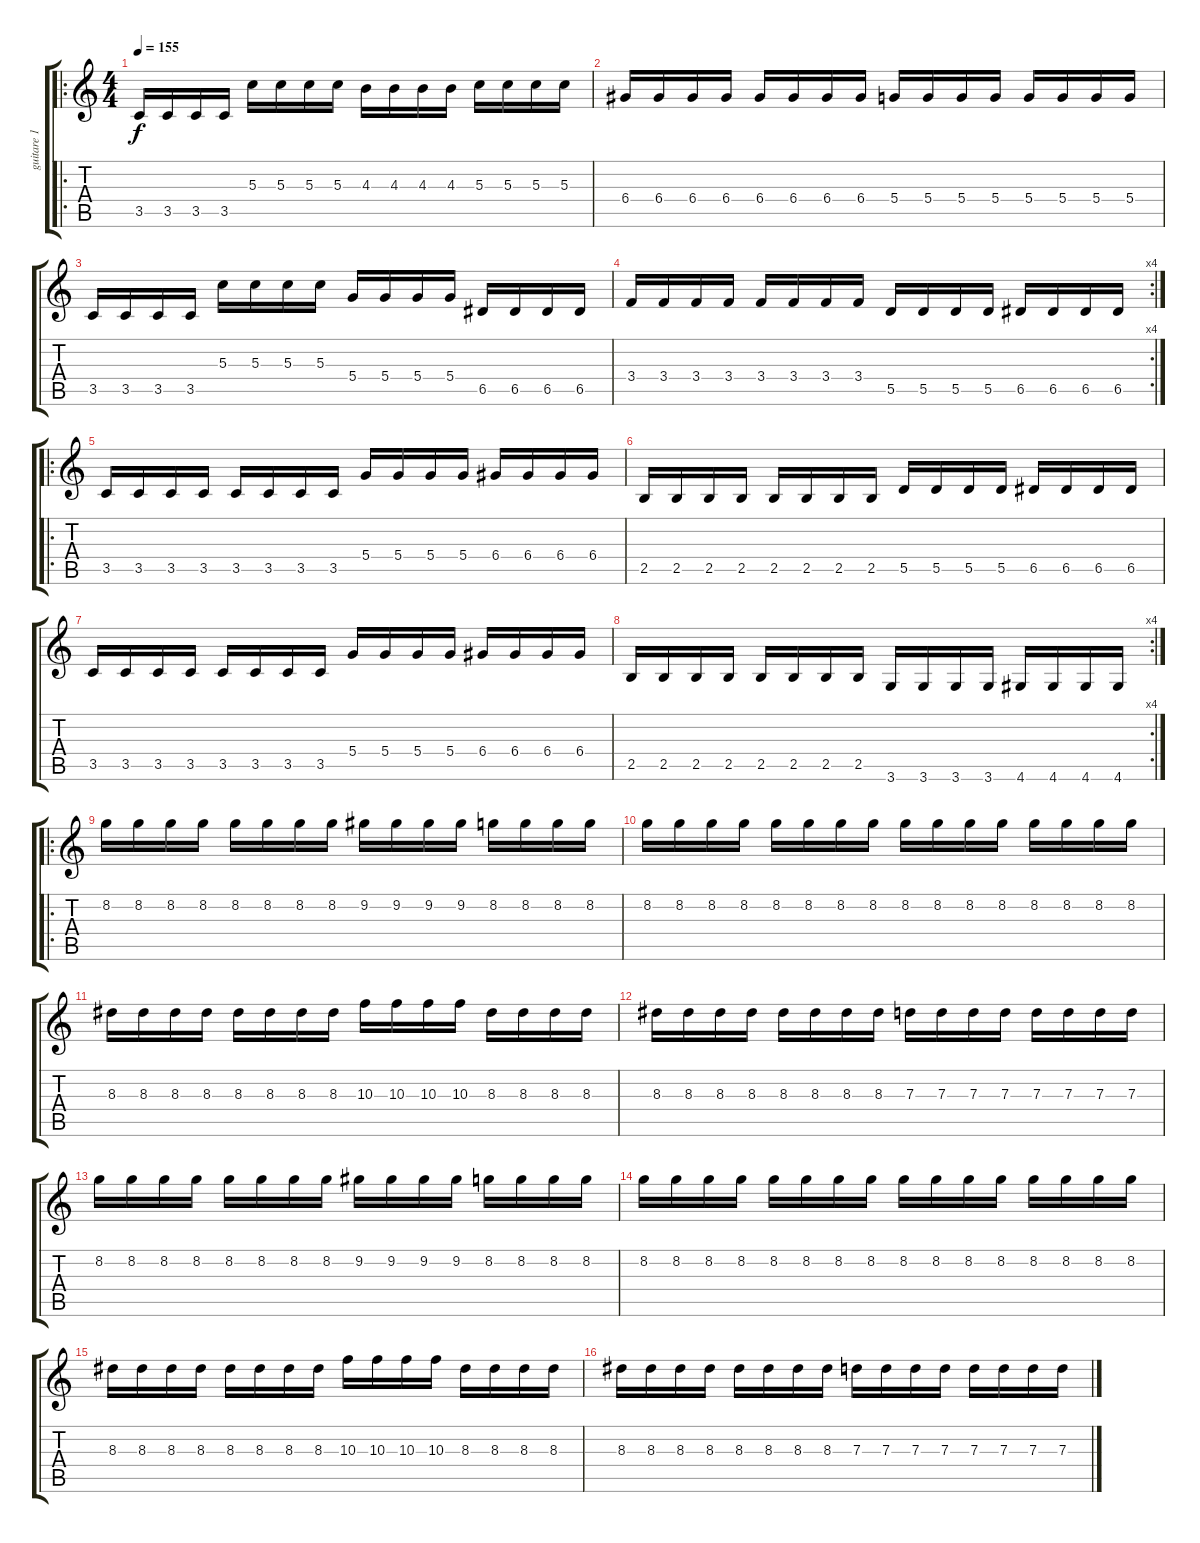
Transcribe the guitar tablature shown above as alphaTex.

\track ("guitare 1" "guitare 1") {instrument distortionguitar}
\staff {score tabs}
\tuning (E4 B3 G3 D3 A2 E2) {hide}
\ro
\ts (4 4)
\tempo 155
\clef g2
\ks c
3.5.16{dy f} 3.5.16 3.5.16 3.5.16 5.3.16 5.3.16 5.3.16 5.3.16 4.3.16 4.3.16 4.3.16 4.3.16 5.3.16 5.3.16 5.3.16 5.3.16 |
6.4.16 6.4.16 6.4.16 6.4.16 6.4.16 6.4.16 6.4.16 6.4.16 5.4.16 5.4.16 5.4.16 5.4.16 5.4.16 5.4.16 5.4.16 5.4.16 |
3.5.16 3.5.16 3.5.16 3.5.16 5.3.16 5.3.16 5.3.16 5.3.16 5.4.16 5.4.16 5.4.16 5.4.16 6.5.16 6.5.16 6.5.16 6.5.16 |
\rc 4
3.4.16 3.4.16 3.4.16 3.4.16 3.4.16 3.4.16 3.4.16 3.4.16 5.5.16 5.5.16 5.5.16 5.5.16 6.5.16 6.5.16 6.5.16 6.5.16 |
\ro
3.5.16 3.5.16 3.5.16 3.5.16 3.5.16 3.5.16 3.5.16 3.5.16 5.4.16 5.4.16 5.4.16 5.4.16 6.4.16 6.4.16 6.4.16 6.4.16 |
2.5.16 2.5.16 2.5.16 2.5.16 2.5.16 2.5.16 2.5.16 2.5.16 5.5.16 5.5.16 5.5.16 5.5.16 6.5.16 6.5.16 6.5.16 6.5.16 |
3.5.16 3.5.16 3.5.16 3.5.16 3.5.16 3.5.16 3.5.16 3.5.16 5.4.16 5.4.16 5.4.16 5.4.16 6.4.16 6.4.16 6.4.16 6.4.16 |
\rc 4
2.5.16 2.5.16 2.5.16 2.5.16 2.5.16 2.5.16 2.5.16 2.5.16 3.6.16 3.6.16 3.6.16 3.6.16 4.6.16 4.6.16 4.6.16 4.6.16 |
\ro
8.2.16 8.2.16 8.2.16 8.2.16 8.2.16 8.2.16 8.2.16 8.2.16 9.2.16 9.2.16 9.2.16 9.2.16 8.2.16 8.2.16 8.2.16 8.2.16 |
8.2.16 8.2.16 8.2.16 8.2.16 8.2.16 8.2.16 8.2.16 8.2.16 8.2.16 8.2.16 8.2.16 8.2.16 8.2.16 8.2.16 8.2.16 8.2.16 |
8.3.16 8.3.16 8.3.16 8.3.16 8.3.16 8.3.16 8.3.16 8.3.16 10.3.16 10.3.16 10.3.16 10.3.16 8.3.16 8.3.16 8.3.16 8.3.16 |
8.3.16 8.3.16 8.3.16 8.3.16 8.3.16 8.3.16 8.3.16 8.3.16 7.3.16 7.3.16 7.3.16 7.3.16 7.3.16 7.3.16 7.3.16 7.3.16 |
8.2.16 8.2.16 8.2.16 8.2.16 8.2.16 8.2.16 8.2.16 8.2.16 9.2.16 9.2.16 9.2.16 9.2.16 8.2.16 8.2.16 8.2.16 8.2.16 |
8.2.16 8.2.16 8.2.16 8.2.16 8.2.16 8.2.16 8.2.16 8.2.16 8.2.16 8.2.16 8.2.16 8.2.16 8.2.16 8.2.16 8.2.16 8.2.16 |
8.3.16 8.3.16 8.3.16 8.3.16 8.3.16 8.3.16 8.3.16 8.3.16 10.3.16 10.3.16 10.3.16 10.3.16 8.3.16 8.3.16 8.3.16 8.3.16 |
8.3.16 8.3.16 8.3.16 8.3.16 8.3.16 8.3.16 8.3.16 8.3.16 7.3.16 7.3.16 7.3.16 7.3.16 7.3.16 7.3.16 7.3.16 7.3.16
